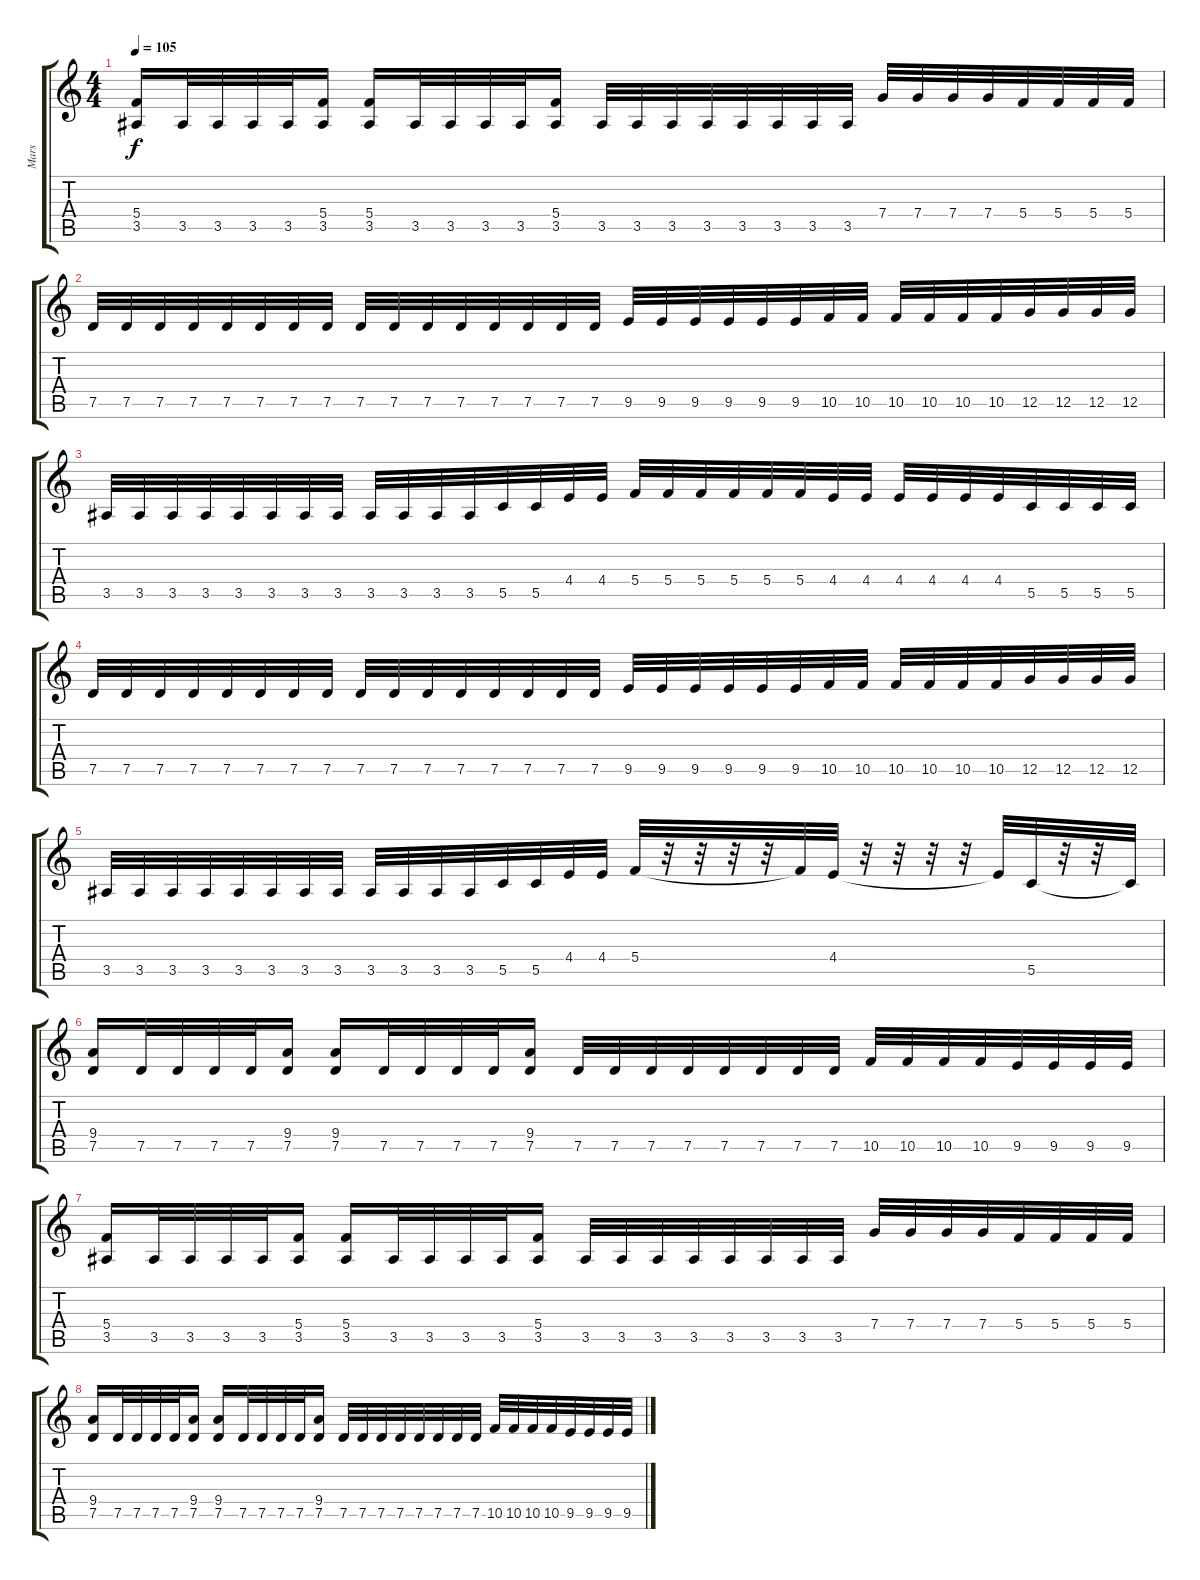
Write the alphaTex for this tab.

\track ("Mars" "Mars") {instrument distortionguitar}
\staff {score tabs}
\tuning (D4 A3 F3 C3 G2 D2) {hide}
\ts (4 4)
\tempo 105
\clef g2
\ks c
(5.4 3.5).16{dy f} 3.5.32 3.5.32 3.5.32 3.5.32 (5.4 3.5).16 (5.4 3.5).16 3.5.32 3.5.32 3.5.32 3.5.32 (5.4 3.5).16 3.5.32 3.5.32 3.5.32 3.5.32 3.5.32 3.5.32 3.5.32 3.5.32 7.4.32 7.4.32 7.4.32 7.4.32 5.4.32 5.4.32 5.4.32 5.4.32 |
7.5.32 7.5.32 7.5.32 7.5.32 7.5.32 7.5.32 7.5.32 7.5.32 7.5.32 7.5.32 7.5.32 7.5.32 7.5.32 7.5.32 7.5.32 7.5.32 9.5.32 9.5.32 9.5.32 9.5.32 9.5.32 9.5.32 10.5.32 10.5.32 10.5.32 10.5.32 10.5.32 10.5.32 12.5.32 12.5.32 12.5.32 12.5.32 |
3.5.32 3.5.32 3.5.32 3.5.32 3.5.32 3.5.32 3.5.32 3.5.32 3.5.32 3.5.32 3.5.32 3.5.32 5.5.32 5.5.32 4.4.32 4.4.32 5.4.32 5.4.32 5.4.32 5.4.32 5.4.32 5.4.32 4.4.32 4.4.32 4.4.32 4.4.32 4.4.32 4.4.32 5.5.32 5.5.32 5.5.32 5.5.32 |
7.5.32 7.5.32 7.5.32 7.5.32 7.5.32 7.5.32 7.5.32 7.5.32 7.5.32 7.5.32 7.5.32 7.5.32 7.5.32 7.5.32 7.5.32 7.5.32 9.5.32 9.5.32 9.5.32 9.5.32 9.5.32 9.5.32 10.5.32 10.5.32 10.5.32 10.5.32 10.5.32 10.5.32 12.5.32 12.5.32 12.5.32 12.5.32 |
3.5.32 3.5.32 3.5.32 3.5.32 3.5.32 3.5.32 3.5.32 3.5.32 3.5.32 3.5.32 3.5.32 3.5.32 5.5.32 5.5.32 4.4.32 4.4.32 5.4.32 r.32 r.32 r.32 r.32 5.4{t}.32 4.4.32 r.32 r.32 r.32 r.32 4.4{t}.32 5.5.32 r.32 r.32 5.5{t}.32 |
(9.4 7.5).16 7.5.32 7.5.32 7.5.32 7.5.32 (9.4 7.5).16 (9.4 7.5).16 7.5.32 7.5.32 7.5.32 7.5.32 (9.4 7.5).16 7.5.32 7.5.32 7.5.32 7.5.32 7.5.32 7.5.32 7.5.32 7.5.32 10.5.32 10.5.32 10.5.32 10.5.32 9.5.32 9.5.32 9.5.32 9.5.32 |
(5.4 3.5).16 3.5.32 3.5.32 3.5.32 3.5.32 (5.4 3.5).16 (5.4 3.5).16 3.5.32 3.5.32 3.5.32 3.5.32 (5.4 3.5).16 3.5.32 3.5.32 3.5.32 3.5.32 3.5.32 3.5.32 3.5.32 3.5.32 7.4.32 7.4.32 7.4.32 7.4.32 5.4.32 5.4.32 5.4.32 5.4.32 |
(9.4 7.5).16 7.5.32 7.5.32 7.5.32 7.5.32 (9.4 7.5).16 (9.4 7.5).16 7.5.32 7.5.32 7.5.32 7.5.32 (9.4 7.5).16 7.5.32 7.5.32 7.5.32 7.5.32 7.5.32 7.5.32 7.5.32 7.5.32 10.5.32 10.5.32 10.5.32 10.5.32 9.5.32 9.5.32 9.5.32 9.5.32
